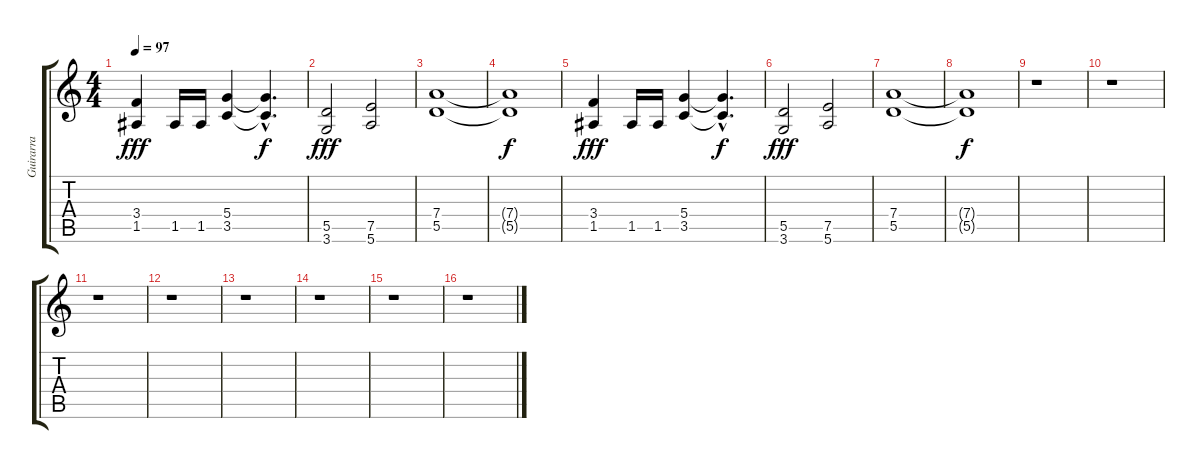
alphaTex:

\track ("Guirarra" "Guirarra") {instrument overdrivenguitar}
\staff {score tabs}
\tuning (E4 B3 G3 D3 A2 E2) {hide}
\ts (4 4)
\tempo 97
\clef g2
\ks c
(3.4 1.5).4{dy fff} 1.5.16 1.5.16 (5.4 3.5).4 (5.4{hac t} 3.5{hac t}).4{d dy f} |
(5.5 3.6).2{dy fff} (7.5 5.6).2 |
(7.4 5.5).1 |
(7.4{t} 5.5{t}).1{dy f} |
(3.4 1.5).4{dy fff} 1.5.16 1.5.16 (5.4 3.5).4 (5.4{hac t} 3.5{hac t}).4{d dy f} |
(5.5 3.6).2{dy fff} (7.5 5.6).2 |
(7.4 5.5).1{volume 0} |
(7.4{t} 5.5{t}).1{dy f} |
r.1 |
r.1{volume 16} |
r.1 |
r.1 |
r.1 |
r.1 |
r.1 |
r.1
